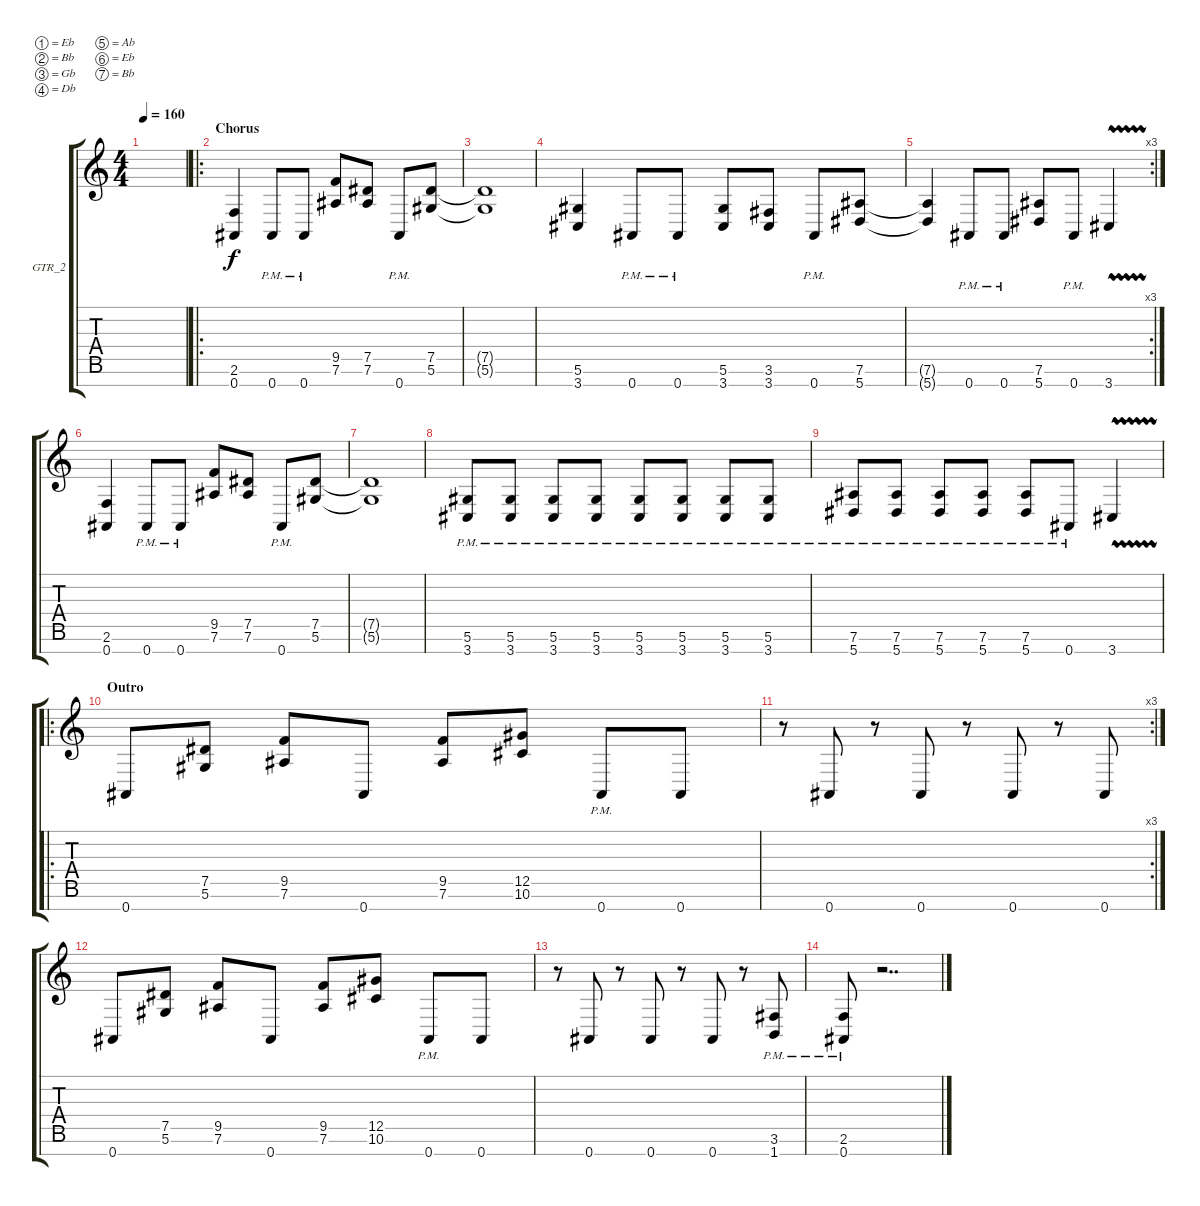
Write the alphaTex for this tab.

\defaultSystemsLayout 4
\bracketExtendMode groupsimilarinstruments
\firstSystemTrackNameOrientation horizontal
\otherSystemsTrackNameOrientation horizontal
\track ("GTR_2" "GTR_2") {instrument distortionguitar}
\staff {score tabs}
\tuning (Eb4 Bb3 Gb3 Db3 Ab2 Eb2 Bb1)
\ts (4 4)
\tempo 160
\clef g2
\ks c
|
\ro
\section ("" "Chorus")
(0.7 2.6).4 0.7{pm}.8 0.7{pm}.8 (7.6 9.5).8 (7.6 7.5).8 0.7{pm}.8 (5.6 7.5).8 |
(5.6{t} 7.5{t}).1 |
(3.7 5.6).4 0.7{pm}.8 0.7{pm}.8 (3.7 5.6).8 (3.6 3.7).8 0.7{pm}.8 (5.7 7.6).8 |
\rc 3
(5.7{t} 7.6{t}).4 0.7{pm}.8 0.7{pm}.8 (5.7 7.6).8 0.7{pm}.8 3.7{vw}.4 |
(0.7 2.6).4 0.7{pm}.8 0.7{pm}.8 (7.6 9.5).8 (7.6 7.5).8 0.7{pm}.8 (5.6 7.5).8 |
(5.6{t} 7.5{t}).1 |
(3.7 5.6{pm}).8 (3.7 5.6{pm}).8 (3.7 5.6{pm}).8 (3.7 5.6{pm}).8 (3.7 5.6{pm}).8 (3.7 5.6{pm}).8 (3.7 5.6{pm}).8 (3.7 5.6{pm}).8 |
(5.7{pm} 7.6{pm}).8 (5.7{pm} 7.6{pm}).8 (5.7{pm} 7.6{pm}).8 (5.7{pm} 7.6{pm}).8 (5.7{pm} 7.6{pm}).8 0.7{pm}.8 3.7{vw}.4 |
\ro
\section ("" "Outro")
0.7.8 (5.6 7.5).8 (7.6 9.5).8 0.7.8 (7.6 9.5).8 (10.6 12.5).8 0.7{pm}.8 0.7.8 |
\rc 3
r.8 0.7.8 r.8 0.7.8 r.8 0.7.8 r.8 0.7.8 |
0.7.8 (5.6 7.5).8 (7.6 9.5).8 0.7.8 (7.6 9.5).8 (10.6 12.5).8 0.7{pm}.8 0.7.8 |
r.8 0.7.8 r.8 0.7.8 r.8 0.7.8 r.8 (1.7{pm} 3.6{pm}).8 |
(2.6 0.7{pm}).8 r.2{dd}
